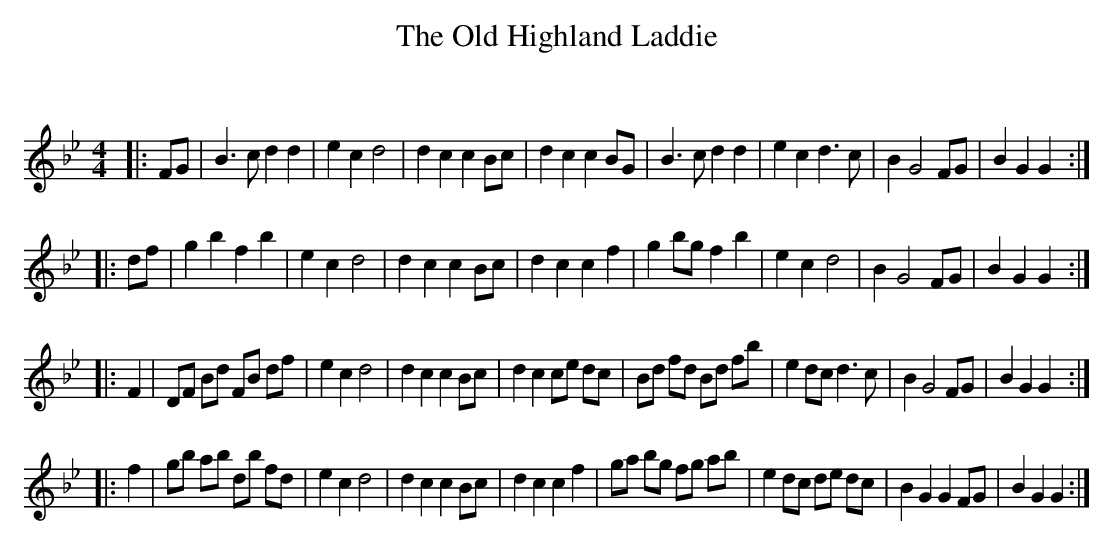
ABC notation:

X:1
T: The Old Highland Laddie
C:
Q: 232
K:Bb
M:4/4
L:1/8
|:FG|B3c d2 d2|e2 c2 d4|d2 c2 c2 Bc|d2 c2 c2 BG|B3c d2 d2|e2 c2 d3c|B2 G4 FG|B2 G2 G2:|
|:df|g2 b2 f2 b2|e2 c2 d4|d2 c2 c2 Bc|d2 c2 c2 f2|g2 bg f2 b2|e2 c2 d4|B2 G4 FG|B2 G2 G2:|
|:F2|DF Bd FB df|e2 c2 d4|d2 c2 c2 Bc|d2 c2 ce dc|Bd fd Bd fb|e2 dc d3c|B2 G4 FG|B2 G2 G2:|
|:f2|gb ab db fd|e2 c2 d4|d2 c2 c2 Bc|d2 c2 c2 f2|ga bg fg ab|e2 dc de dc|B2 G2 G2 FG|B2 G2 G2:|
